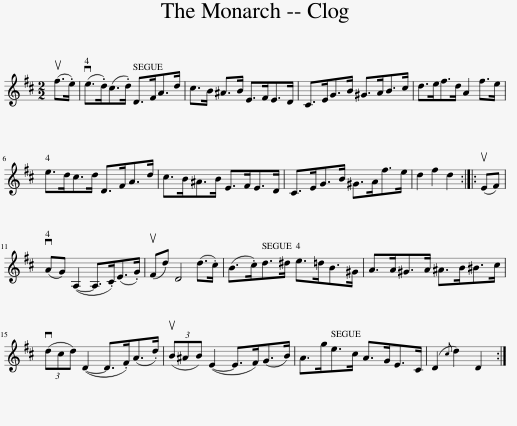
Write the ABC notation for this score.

X:1
L:1/8
M:2/2
I:linebreak $
K:D
V:1 treble
V:1
 (uf>.e) | (ve>.d)(c>.d) D>FA>d | c>B ^A>B E>FE>D | C>EG>B ^G>AB>c | d>ef>d A2 f>e |$ %5
 e>dc>d D>FA>d | c>B^A>B E>FE>D | C>EG>B ^G>Af>e | d2 f2 d2 :: (uEF) |$ %10
 (vAG) (A,2- A,>.C)(E>.G) | (uFd) D4 (d>.c) | (B>.c)d>^d e>=dB>^G | A>A^G>A ^A>B^B>c |$ (3(vdcd) (D2- D>.F)(A>.d) | %15
 (3(uB^AB) (E2- E>F)(G>B) | A>ge>c A>GE>C | (D2{c} d2) D2 :| %18
